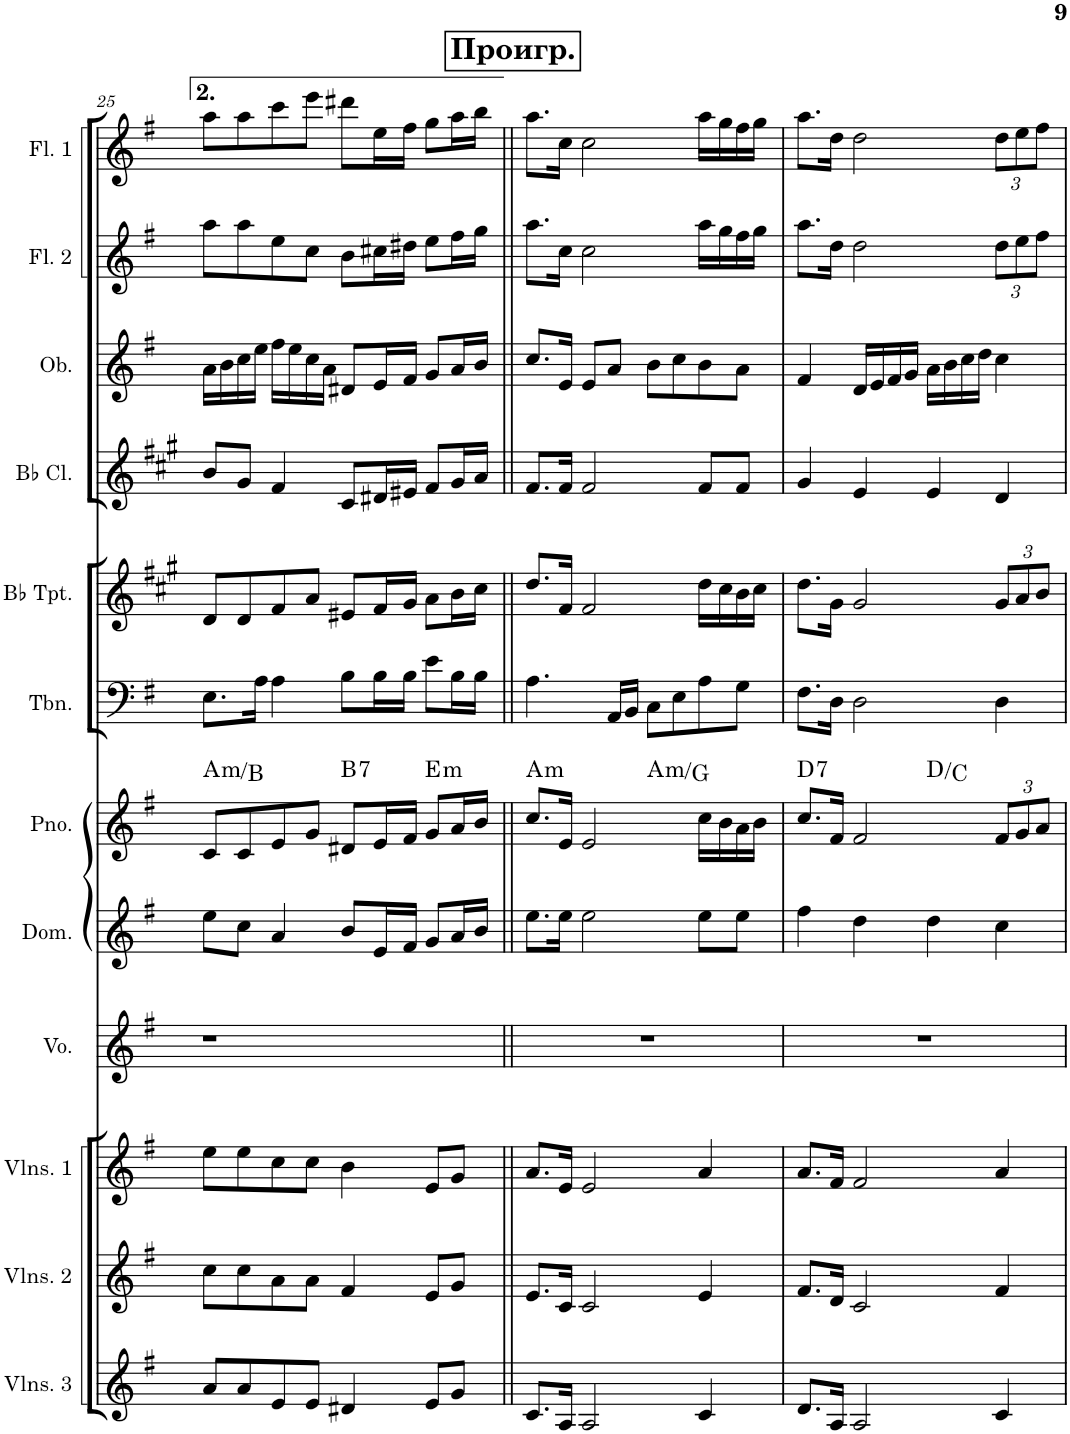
**kern	**kern	**kern	**kern	**kern	**kern	**harte	**kern	**kern	**kern	**kern	**kern	**kern
*part12	*part11	*part10	*part9	*part8	*part7	*part7	*part6	*part5	*part4	*part3	*part2	*part1
*staff12	*staff11	*staff10	*staff9	*staff8	*staff7	*	*staff6	*staff5	*staff4	*staff3	*staff2	*staff1
*I"Violins 3	*I"Violins 2	*I"Violins 1	*I"Voice	*I"Domra	*I"Piano	*	*I"Trombone	*I"Bb Trumpet	*I"Bb Clarinet	*I"Oboe	*I"Flute 2	*I"Flute 1
*I'Vlns. 3	*I'Vlns. 2	*I'Vlns. 1	*I'Vo.	*I'Dom.	*I'Pno.	*	*I'Tbn.	*I'Bb Tpt.	*I'Bb Cl.	*I'Ob.	*I'Fl. 2	*I'Fl. 1
!!LO:PB:g=z
*clefG2	*clefG2	*clefG2	*clefG2	*clefG2	*clefG2	*	*clefF4	*clefG2	*clefG2	*clefG2	*clefG2	*clefG2
*	*	*	*	*	*	*	*	*Trd1c2	*Trd1c2	*	*	*
*k[f#]	*k[f#]	*k[f#]	*k[f#]	*k[f#]	*k[f#]	*	*k[f#]	*k[f#c#g#]	*k[f#c#g#]	*k[f#]	*k[f#]	*k[f#]
*M4/4	*M4/4	*M4/4	*M4/4	*M4/4	*M4/4	*	*M4/4	*M4/4	*M4/4	*M4/4	*M4/4	*M4/4
=25	=25	=25	=25	=25	=25	=25	=25	=25	=25	=25	=25	=25
!	!	!	!	!	!	!LO:H:kt=m	!	!	!	!	!	!
8a/L	8cc\L	8ee\L	1r	8ee\L	8c/L	A:min/2	8.E\L	8d/L	8b/L	16a\LL	8aa\L	8aa\L
.	.	.	.	.	.	.	.	.	.	16b\	.	.
8a/	8cc\	8ee\	.	8cc\J	8c/	.	.	8d/	8g#/J	16cc\	8aa\	8aa\
.	.	.	.	.	.	.	16A\Jk	.	.	16ee\JJ	.	.
8e/	8a\	8cc\	.	4a/	8e/	.	4A\	8f#/	4f#/	16ff#\LL	8ee\	8ccc\
.	.	.	.	.	.	.	.	.	.	16ee\	.	.
8e/J	8a\J	8cc\J	.	.	8g/J	.	.	8a/J	.	16cc\	8cc\J	8eee\J
.	.	.	.	.	.	.	.	.	.	16a\JJ	.	.
!	!	!	!	!	!	!LO:H:kt=7	!	!	!	!	!	!
4d#X/	4f#/	4b\	.	8b/L	8d#X/L	B:7	8B\L	8e#X/L	8c#/L	8d#X/L	8b\L	8ddd#X\L
.	.	.	.	16e/L	16e/L	.	16B\L	16f#/L	16d#X/L	16e/L	16cc#X\L	16ee\L
.	.	.	.	16f#/JJ	16f#/JJ	.	16B\JJ	16g#/JJ	16e#X/JJ	16f#/JJ	16dd#X\JJ	16ff#\JJ
!	!	!	!	!	!	!LO:H:kt=m	!	!	!	!	!	!
8e/L	8e/L	8e/L	.	8g/L	8g/L	E:min	8e\L	8a\L	8f#/L	8g/L	8ee\L	8gg\L
8g/J	8g/J	8g/J	.	16a/L	16a/L	.	16B\L	16b\L	16g#/L	16a/L	16ff#\L	16aa\L
.	.	.	.	16b/JJ	16b/JJ	.	16B\JJ	16cc#\JJ	16a/JJ	16b/JJ	16gg\JJ	16bb\JJ
!!LO:REH:place=s1:a:B:cj:fs=14:t=Проигр.
=26||	=26||	=26||	=26||	=26||	=26||	=26||	=26||	=26||	=26||	=26||	=26||	=26||
!	!	!	!	!	!	!LO:H:kt=m	!	!	!	!	!	!
*	*	*	*	*	*^	*	*	*	*	*	*	*
8.c/L	8.e/L	8.a/L	1r	8.ee\L	8.cc/L	2ryy	A:min	4.A\	8.dd/L	8.f#/L	8.cc/L	8.aa\L	8.aa\L
16A/Jk	16c/Jk	16e/Jk	.	16ee\Jk	16e/Jk	.	.	.	16f#/Jk	16f#/Jk	16e/Jk	16cc\Jk	16cc\Jk
2A/	2c/	2e/	.	2ee\	2e/	.	.	.	2f#/	2f#/	8e/L	2cc\	2cc\
.	.	.	.	.	.	.	.	16AA/LL	.	.	8a/J	.	.
.	.	.	.	.	.	.	.	16BB/JJ	.	.	.	.	.
!	!	!	!	!	!	!	!LO:H:kt=m	!	!	!	!	!	!
.	.	.	.	.	.	2ryy	A:min/b7	8C\L	.	.	8b\L	.	.
.	.	.	.	.	.	.	.	8E\	.	.	8cc\	.	.
4c/	4e/	4a/	.	8ee\L	16cc\LL	.	.	8A\	16dd\LL	8f#/L	8b\	16aa\LL	16aa\LL
.	.	.	.	.	16b\	.	.	.	16cc#\	.	.	16gg\	16gg\
.	.	.	.	8ee\J	16a\	.	.	8G\J	16b\	8f#/J	8a\J	16ff#\	16ff#\
.	.	.	.	.	16b\JJ	.	.	.	16cc#\JJ	.	.	16gg\JJ	16gg\JJ
=27	=27	=27	=27	=27	=27	=27	=27	=27	=27	=27	=27	=27	=27
!	!	!	!	!	!	!	!LO:H:kt=7	!	!	!	!	!	!
8.d/L	8.f#/L	8.a/L	1r	4ff#\	8.cc/L	2ryy	D:7	8.F#\L	8.dd\L	4g#/	4f#/	8.aa\L	8.aa\L
16A/Jk	16d/Jk	16f#/Jk	.	.	16f#/Jk	.	.	16D\Jk	16g#\Jk	.	.	16dd\Jk	16dd\Jk
2A/	2c/	2f#/	.	4dd\	2f#/	.	.	2D\	2g#/	4e/	16d/LL	2dd\	2dd\
.	.	.	.	.	.	.	.	.	.	.	16e/	.	.
.	.	.	.	.	.	.	.	.	.	.	16f#/	.	.
.	.	.	.	.	.	.	.	.	.	.	16g/JJ	.	.
.	.	.	.	4dd\	.	2ryy	D:maj/b7	.	.	4e/	16a\LL	.	.
.	.	.	.	.	.	.	.	.	.	.	16b\	.	.
.	.	.	.	.	.	.	.	.	.	.	16cc\	.	.
.	.	.	.	.	.	.	.	.	.	.	16dd\JJ	.	.
*	*	*	*	*	*Xbrackettup	*	*	*	*Xbrackettup	*	*	*Xbrackettup	*Xbrackettup
4c/	4f#/	4a/	.	4cc\	12f#/L	.	.	4D\	12g#/L	4d/	4cc\	12dd\L	12dd\L
.	.	.	.	.	12g/	.	.	.	12a/	.	.	12ee\	12ee\
.	.	.	.	.	12a/J	.	.	.	12b/J	.	.	12ff#\J	12ff#\J
*	*	*	*	*	*v	*v	*	*	*	*	*	*	*
=	=	=	=	=	=	=	=	=	=	=	=	=
*-	*-	*-	*-	*-	*-	*-	*-	*-	*-	*-	*-	*-
